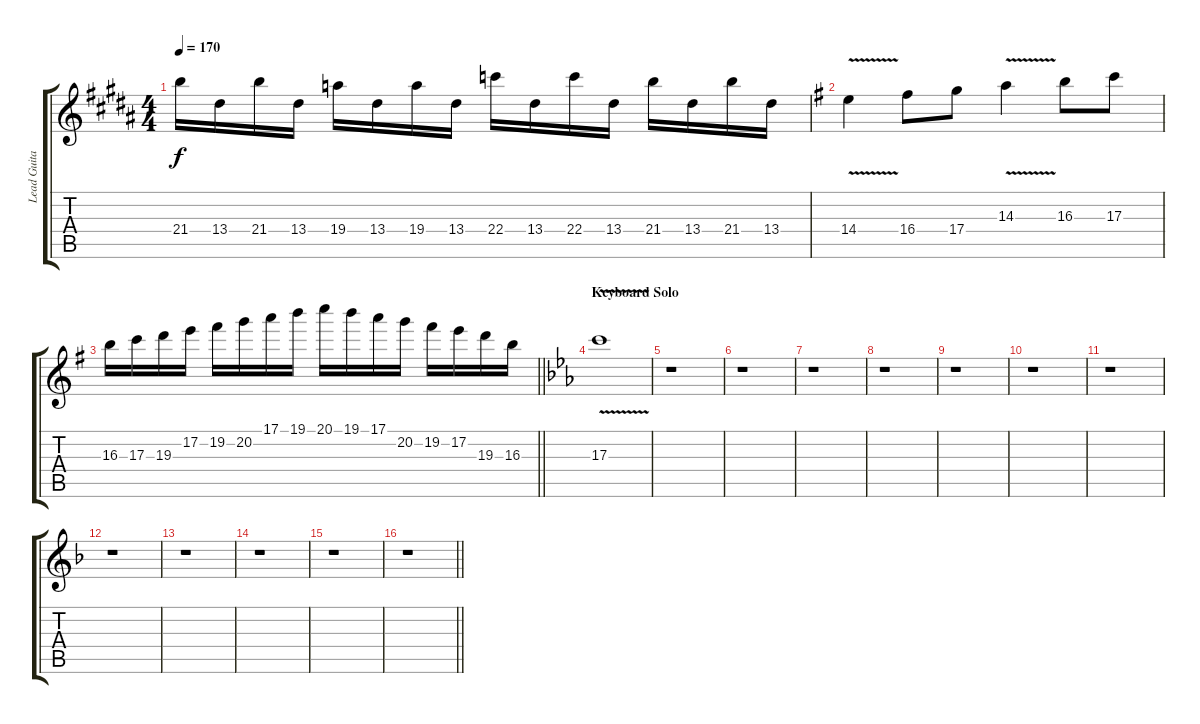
\track ("Lead Guitar 1: Juha-Pekka Alanen" "Lead Guita") {instrument overdrivenguitar}
\staff {score tabs}
\tuning (E4 B3 G3 D3 A2 E2) {hide}
\ts (4 4)
\tempo 170
\clef g2
\ks b
21.4.16{dy f} 13.4.16 21.4.16 13.4.16 19.4.16 13.4.16 19.4.16 13.4.16 22.4.16 13.4.16 22.4.16 13.4.16 21.4.16 13.4.16 21.4.16 13.4.16 |
\ks eminor
14.4{v}.4 16.4.8 17.4.8 14.3{v}.4 16.3.8 17.3.8 |
\barLineRight lightlight
16.3.16 17.3.16 19.3.16 17.2.16 19.2.16 20.2.16 17.1.16 19.1.16 20.1.16 19.1.16 17.1.16 20.2.16 19.2.16 17.2.16 19.3.16 16.3.16 |
\section ("" "Keyboard Solo")
\ks cminor
17.3{v}.1 |
r.1 |
r.1 |
r.1 |
r.1 |
r.1 |
r.1 |
r.1 |
\ks f
r.1 |
r.1 |
r.1 |
r.1 |
\barLineRight lightlight
r.1
